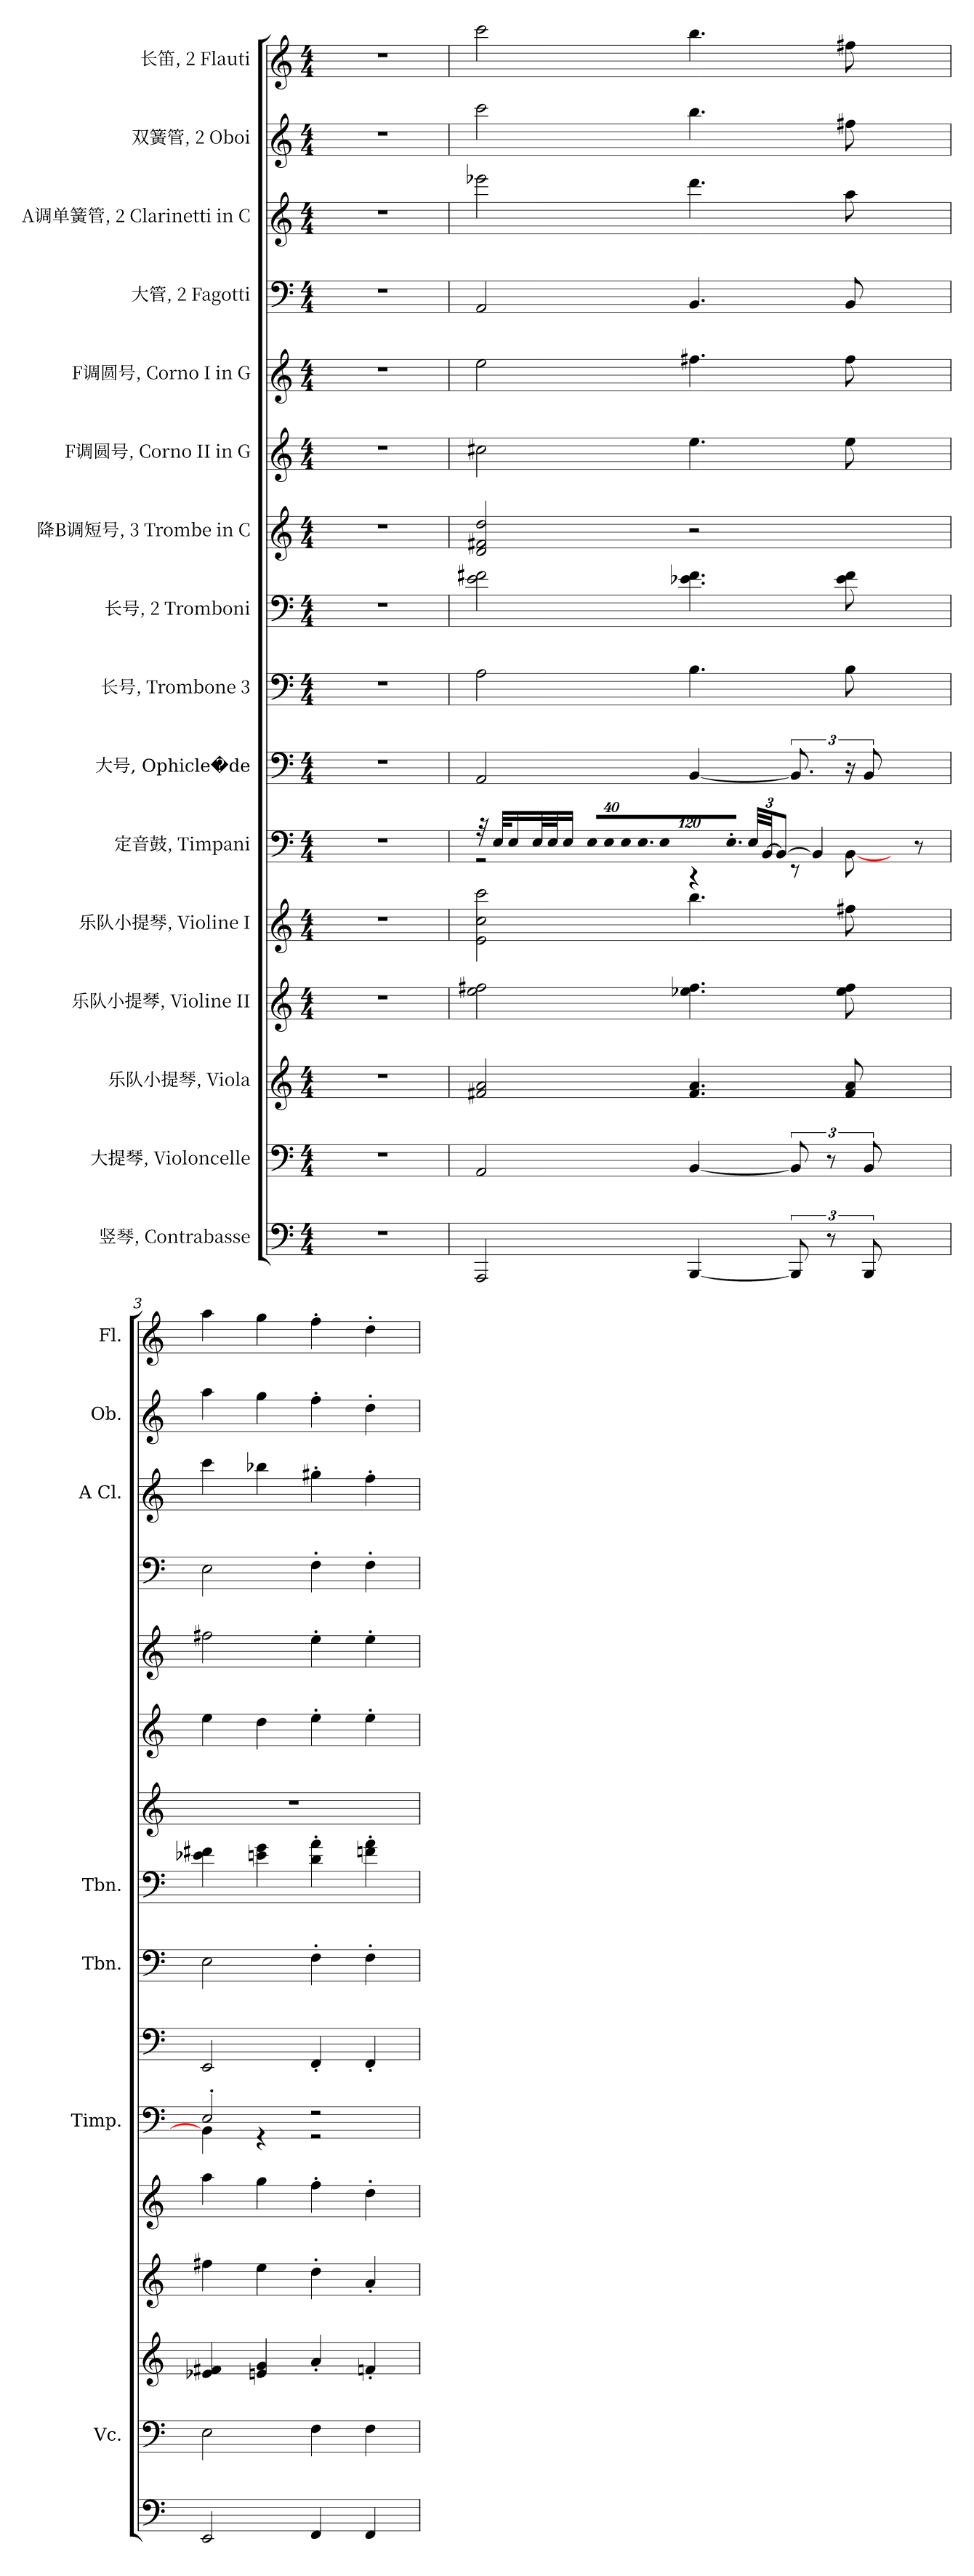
**kern	**kern	**kern	**kern	**kern	**kern	**kern	**kern	**kern	**kern	**kern	**kern	**kern	**kern	**kern	**kern
*part16	*part15	*part14	*part13	*part12	*part11	*part10	*part9	*part8	*part7	*part6	*part5	*part4	*part3	*part2	*part1
*staff16	*staff15	*staff14	*staff13	*staff12	*staff11	*staff10	*staff9	*staff8	*staff7	*staff6	*staff5	*staff4	*staff3	*staff2	*staff1
*I"竖琴, Contrabasse	*I"大提琴, Violoncelle	*I"乐队小提琴, Viola	*I"乐队小提琴, Violine II	*I"乐队小提琴, Violine I	*I"定音鼓, Timpani	*I"大号, Ophicle�de	*I"长号, Trombone 3	*I"长号, 2 Tromboni	*I"降B调短号, 3 Trombe in C	*I"F调圆号, Corno II in G	*I"F调圆号, Corno I in G	*I"大管, 2 Fagotti	*I"A调单簧管, 2 Clarinetti in C	*I"双簧管, 2 Oboi	*I"长笛, 2 Flauti
*	*I'Vc.	*	*	*	*I'Timp.	*	*I'Tbn.	*I'Tbn.	*	*	*	*	*I'A Cl.	*I'Ob.	*I'Fl.
*clefF4	*clefF4	*clefG2	*clefG2	*clefG2	*clefF4	*clefF4	*clefF4	*clefF4	*clefG2	*clefG2	*clefG2	*clefF4	*clefG2	*clefG2	*clefG2
*	*	*	*	*	*	*	*	*	*ITrd1c2	*ITrd4c7	*ITrd4c7	*	*ITrd2c3	*	*
*k[]	*k[]	*k[]	*k[]	*k[]	*k[]	*k[]	*k[]	*k[]	*k[b-e-]	*k[b-]	*k[b-]	*k[]	*k[f#c#g#]	*k[]	*k[]
*M4/4	*M4/4	*M4/4	*M4/4	*M4/4	*M4/4	*M4/4	*M4/4	*M4/4	*M4/4	*M4/4	*M4/4	*M4/4	*M4/4	*M4/4	*M4/4
*MM240	*MM240	*MM240	*MM240	*MM240	*MM240	*MM240	*MM240	*MM240	*MM240	*MM240	*MM240	*MM240	*MM240	*MM240	*MM240
=1	=1	=1	=1	=1	=1	=1	=1	=1	=1	=1	=1	=1	=1	=1	=1
1r	1r	1r	1r	1r	1r	1r	1r	1r	1r	1r	1r	1r	1r	1r	1r
=2	=2	=2	=2	=2	=2	=2	=2	=2	=2	=2	=2	=2	=2	=2	=2
*	*	*	*	*	*	*	*	*	*	*	*	*	*	*	*MM163
*	*	*	*	*	*^	*	*	*	*	*	*	*	*	*	*
2AAA/	2AA/	2f#X/ 2a/	2ee\ 2ff#X\	2e\ 2cc\ 2ccc\	32r	2r	2AA/	2A\	2e\ 2f#X\	2c/ 2en/ 2cc/	2f#X\	2a\	2AA/	2cccn\	2ccc\	2ccc\
.	.	.	.	.	32E/KLL	.	.	.	.	.	.	.	.	.	.	.
.	.	.	.	.	16E/	.	.	.	.	.	.	.	.	.	.	.
.	.	.	.	.	32E/L	.	.	.	.	.	.	.	.	.	.	.
.	.	.	.	.	32E/J	.	.	.	.	.	.	.	.	.	.	.
.	.	.	.	.	16E/JJ	.	.	.	.	.	.	.	.	.	.	.
*	*	*	*	*	*Xbrackettup	*	*	*	*	*	*	*	*	*	*	*
!	!	!	!	!	!LO:N:vis=32	!	!	!	!	!	!	!	!	!	!	!
.	.	.	.	.	640%23E/LLL	.	.	.	.	.	.	.	.	.	.	.
!	!	!	!	!	!LO:N:vis=32	!	!	!	!	!	!	!	!	!	!	!
.	.	.	.	.	640%23E/	.	.	.	.	.	.	.	.	.	.	.
!	!	!	!	!	!LO:N:vis=32	!	!	!	!	!	!	!	!	!	!	!
.	.	.	.	.	640%23E/	.	.	.	.	.	.	.	.	.	.	.
!	!	!	!	!	!LO:N:vis=32.	!	!	!	!	!	!	!	!	!	!	!
.	.	.	.	.	1920%103E/	.	.	.	.	.	.	.	.	.	.	.
!	!	!	!	!	!LO:N:vis=32	!	!	!	!	!	!	!	!	!	!	!
.	.	.	.	.	640%23E/	.	.	.	.	.	.	.	.	.	.	.
!	!	!	!	!	!LO:N:vis=32.	!	!	!	!	!	!	!	!	!	!	!
.	.	.	.	.	1920%103E'/JJJ	.	.	.	.	.	.	.	.	.	.	.
*	*	*	*	*	*	*	*	*	*	*	*	*	*	*	*	*MM164
[4BBB/	[4BB/	4.f#/ 4.a/	4.ee-X\ 4.ff#\	4.bb\	.	4r	[4BB/	4.B\	4.e-X\ 4.f#\	2r	4.a\	4.bn\	4.BB/	4.bb\	4.bb\	4.bb\
.	.	.	.	.	48E/LLL	.	.	.	.	.	.	.	.	.	.	.
.	.	.	.	.	[48BB/JJ	.	.	.	.	.	.	.	.	.	.	.
.	.	.	.	.	12BB/J_	.	.	.	.	.	.	.	.	.	.	.
.	.	.	.	.	4BB/]	.	.	.	.	.	.	.	.	.	.	.
12BBB/]	12BB/]	.	.	.	.	8r	12.BB/]	.	.	.	.	.	.	.	.	.
12r	12r	.	.	.	.	.	.	.	.	.	.	.	.	.	.	.
.	.	8f#/ 8a/	8ee-\ 8ff#\	8ff#X\	.	[8BB\	24r	8B\	8e-\ 8f#\	.	8a\	8b\	8BB/	8ff#\	8ff#X\	8ff#X\
.	.	.	.	.	8r	.	.	.	.	.	.	.	.	.	.	.
12BBB/	12BB/	.	.	.	.	.	12BB/	.	.	.	.	.	.	.	.	.
960ryy	960ryy	960ryy	960ryy	960ryy	.	960ryy	960ryy	960ryy	960ryy	960ryy	960ryy	960ryy	960ryy	960ryy	960ryy	960ryy
!!LO:PB:g=z
=3	=3	=3	=3	=3	=3	=3	=3	=3	=3	=3	=3	=3	=3	=3	=3	=3
*	*	*	*	*	*	*	*	*	*	*	*	*	*	*	*	*MM162
2EE/	2E\	4e-X/ 4f#X/	4ff#X\	4aa\	2E'/	4BB\]	2EE/	2E\	4e-X\ 4f#X\	1r	4a\	2bn\	2E\	4aa\	4aa\	4aa\
*	*	*	*	*	*	*	*	*	*	*	*	*	*	*	*	*MM171
.	.	4en/ 4g/	4ee\	4gg\	.	4r	.	.	4en\ 4g\	.	4g\	.	.	4ggn\	4gg\	4gg\
*	*	*	*	*	*	*	*	*	*	*	*	*	*	*	*	*MM164
4FF/	4F\	4a'/	4dd'\	4ff'\	2r	2r	4FF'/	4F'\	4d\' 4a\'	.	4a'\	4a'\	4F'\	4ee#X'\	4ff'\	4ff'\
*	*	*	*	*	*	*	*	*	*	*	*	*	*	*	*	*MM171
4FF/	4F\	4fn'/	4a'/	4dd'\	.	.	4FF'/	4F'\	4fn\' 4a\'	.	4a'\	4a'\	4F'\	4dd'\	4dd'\	4dd'\
*	*	*	*	*	*v	*v	*	*	*	*	*	*	*	*	*	*
=	=	=	=	=	=	=	=	=	=	=	=	=	=	=	=
*-	*-	*-	*-	*-	*-	*-	*-	*-	*-	*-	*-	*-	*-	*-	*-
